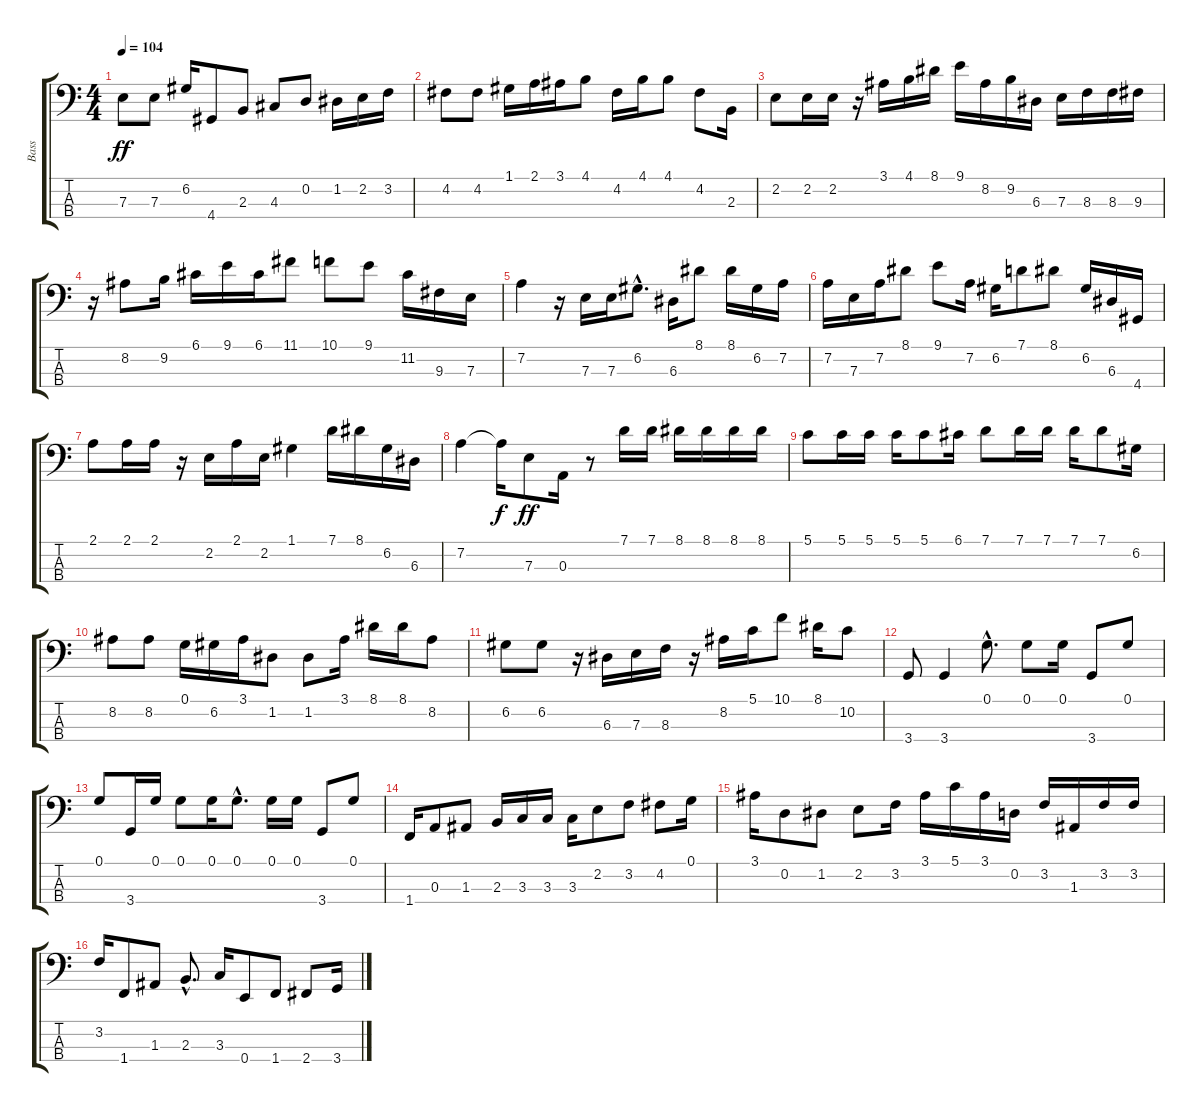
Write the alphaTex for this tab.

\track ("Bass    " "Bass    ") {instrument acousticbass}
\staff {score tabs}
\tuning (G2 D2 A1 E1) {hide}
\ts (4 4)
\tempo 104
\clef f4
\ks c
7.3.8{dy ff} 7.3.8 6.2.16 4.4.8 2.3.8 4.3.8 0.2.8 1.2.16 2.2.16 3.2.16 |
4.2.8 4.2.8 1.1.16 2.1.16 3.1.16 4.1.8 4.2.16 4.1.16 4.1.8 4.2.8 2.3.16 |
2.2.8 2.2.16 2.2.16 r.16 3.1.16 4.1.16 8.1.16 9.1.16 8.2.16 9.2.16 6.3.16 7.3.16 8.3.16 8.3.16 9.3.16 |
r.16 8.2.8 9.2.16 6.1.16 9.1.16 6.1.16 11.1.8 10.1.8 9.1.8 11.2.16 9.3.16 7.3.16 |
7.2.4 r.16 7.3.16 7.3.16 6.2{hac}.8{d} 6.3.16 8.1.8 8.1.16 6.2.16 7.2.16 |
7.2.16 7.3.16 7.2.16 8.1.8 9.1.8 7.2.16 6.2.16 7.1.8 8.1.8 6.2.16 6.3.16 4.4.16 |
2.1.8 2.1.16 2.1.16 r.16 2.2.16 2.1.16 2.2.16 1.1.4 7.1.16 8.1.16 6.2.16 6.3.16 |
7.2.4 7.2{t}.16{dy f} 7.3.8{dy ff} 0.3.16 r.8 7.1.16 7.1.16 8.1.16 8.1.16 8.1.16 8.1.16 |
5.1.8 5.1.16 5.1.16 5.1.16 5.1.8 6.1.16 7.1.8 7.1.16 7.1.16 7.1.16 7.1.8 6.2.16 |
8.2.8 8.2.8 0.1.16 6.2.16 3.1.16 1.2.8 1.2.8 3.1.16 8.1.16 8.1.16 8.2.8 |
6.2.8 6.2.8 r.16 6.3.16 7.3.16 8.3.16 r.16 8.2.16 5.1.16 10.1.8 8.1.16 10.2.8 |
3.4.8 3.4.4 0.1{hac}.8{d} 0.1.8 0.1.16 3.4.8 0.1.8 |
0.1.8 3.4.16 0.1.16 0.1.8 0.1.16 0.1{hac}.8{d} 0.1.16 0.1.16 3.4.8 0.1.8 |
1.4.16 0.3.8 1.3.8 2.3.16 3.3.16 3.3.16 3.3.16 2.2.8 3.2.8 4.2.8 0.1.16 |
3.1.16 0.2.8 1.2.8 2.2.8 3.2.16 3.1.16 5.1.16 3.1.16 0.2.16 3.2.16 1.3.16 3.2.16 3.2.16 |
3.2.16 1.4.8 1.3.8 2.3{hac}.8{d} 3.3.16 0.4.8 1.4.8 2.4.8 3.4.16
